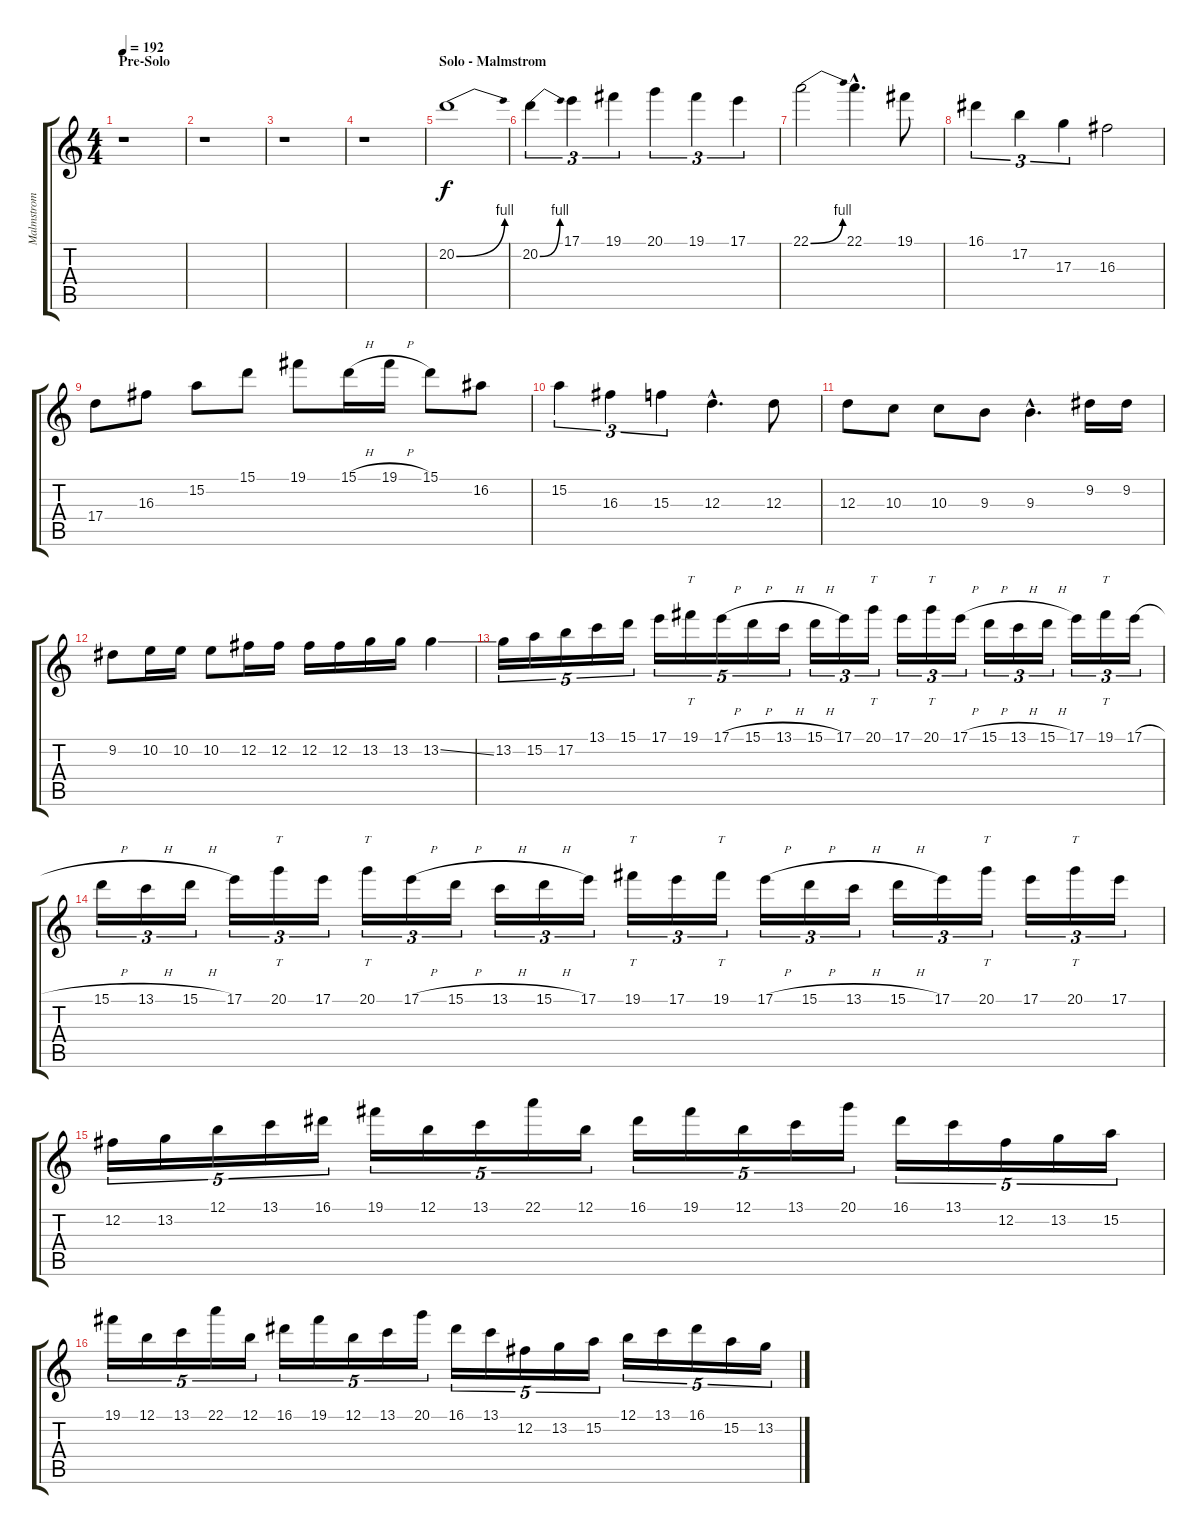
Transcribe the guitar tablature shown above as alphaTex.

\track ("Malmstrom" "Malmstrom") {instrument overdrivenguitar}
\staff {score tabs}
\tuning (B3 Gb3 D3 A2 E2 B1) {hide}
\ts (4 4)
\section ("" "Pre-Solo")
\tempo 192
\clef g2
\ks c
r.1{dy f} |
r.1 |
r.1 |
r.1 |
\section ("" "Solo - Malmstrom")
20.2{be (bend 0 0 60 4)}.1 |
20.2{be (bend 0 0 60 4)}.4{tu (3 2)} 17.1.4{tu (3 2)} 19.1.4{tu (3 2)} 20.1.4{tu (3 2)} 19.1.4{tu (3 2)} 17.1.4{tu (3 2)} |
22.1{be (bend 0 0 60 4)}.2 22.1{hac}.4{d} 19.1.8 |
16.1.4{tu (3 2)} 17.2.4{tu (3 2)} 17.3.4{tu (3 2)} 16.3.2 |
17.4.8 16.3.8 15.2.8 15.1.8 19.1.8 15.1{h}.16 19.1{h}.16 15.1.8 16.2.8 |
15.2.4{tu (3 2)} 16.3.4{tu (3 2)} 15.3.4{tu (3 2)} 12.3{hac}.4{d} 12.3.8 |
12.3.8 10.3.8 10.3.8 9.3.8 9.3{hac}.4{d} 9.2.16 9.2.16 |
9.2.8 10.2.16 10.2.16 10.2.8 12.2.16 12.2.16 12.2.16 12.2.16 13.2.16 13.2.16 13.2{ss}.4 |
13.2.16{tu (5 4)} 15.2.16{tu (5 4)} 17.2.16{tu (5 4)} 13.1.16{tu (5 4)} 15.1.16{tu (5 4)} 17.1.16{tu (5 4)} 19.1.16{tt tu (5 4)} 17.1{h}.16{tu (5 4)} 15.1{h}.16{tu (5 4)} 13.1{h}.16{tu (5 4)} 15.1{h}.16{tu (3 2)} 17.1.16{tu (3 2)} 20.1.16{tt tu (3 2)} 17.1.16{tu (3 2)} 20.1.16{tt tu (3 2)} 17.1{h}.16{tu (3 2)} 15.1{h}.16{tu (3 2)} 13.1{h}.16{tu (3 2)} 15.1{h}.16{tu (3 2)} 17.1.16{tu (3 2)} 19.1.16{tt tu (3 2)} 17.1{h}.16{tu (3 2)} |
15.1{h}.16{tu (3 2)} 13.1{h}.16{tu (3 2)} 15.1{h}.16{tu (3 2)} 17.1.16{tu (3 2)} 20.1.16{tt tu (3 2)} 17.1.16{tu (3 2)} 20.1.16{tt tu (3 2)} 17.1{h}.16{tu (3 2)} 15.1{h}.16{tu (3 2)} 13.1{h}.16{tu (3 2)} 15.1{h}.16{tu (3 2)} 17.1.16{tu (3 2)} 19.1.16{tt tu (3 2)} 17.1.16{tu (3 2)} 19.1.16{tt tu (3 2)} 17.1{h}.16{tu (3 2)} 15.1{h}.16{tu (3 2)} 13.1{h}.16{tu (3 2)} 15.1{h}.16{tu (3 2)} 17.1.16{tu (3 2)} 20.1.16{tt tu (3 2)} 17.1.16{tu (3 2)} 20.1.16{tt tu (3 2)} 17.1.16{tu (3 2)} |
12.2.16{tu (5 4)} 13.2.16{tu (5 4)} 12.1.16{tu (5 4)} 13.1.16{tu (5 4)} 16.1.16{tu (5 4)} 19.1.16{tu (5 4)} 12.1.16{tu (5 4)} 13.1.16{tu (5 4)} 22.1.16{tu (5 4)} 12.1.16{tu (5 4)} 16.1.16{tu (5 4)} 19.1.16{tu (5 4)} 12.1.16{tu (5 4)} 13.1.16{tu (5 4)} 20.1.16{tu (5 4)} 16.1.16{tu (5 4)} 13.1.16{tu (5 4)} 12.2.16{tu (5 4)} 13.2.16{tu (5 4)} 15.2.16{tu (5 4)} |
19.1.16{tu (5 4)} 12.1.16{tu (5 4)} 13.1.16{tu (5 4)} 22.1.16{tu (5 4)} 12.1.16{tu (5 4)} 16.1.16{tu (5 4)} 19.1.16{tu (5 4)} 12.1.16{tu (5 4)} 13.1.16{tu (5 4)} 20.1.16{tu (5 4)} 16.1.16{tu (5 4)} 13.1.16{tu (5 4)} 12.2.16{tu (5 4)} 13.2.16{tu (5 4)} 15.2.16{tu (5 4)} 12.1.16{tu (5 4)} 13.1.16{tu (5 4)} 16.1.16{tu (5 4)} 15.2.16{tu (5 4)} 13.2.16{tu (5 4)}
